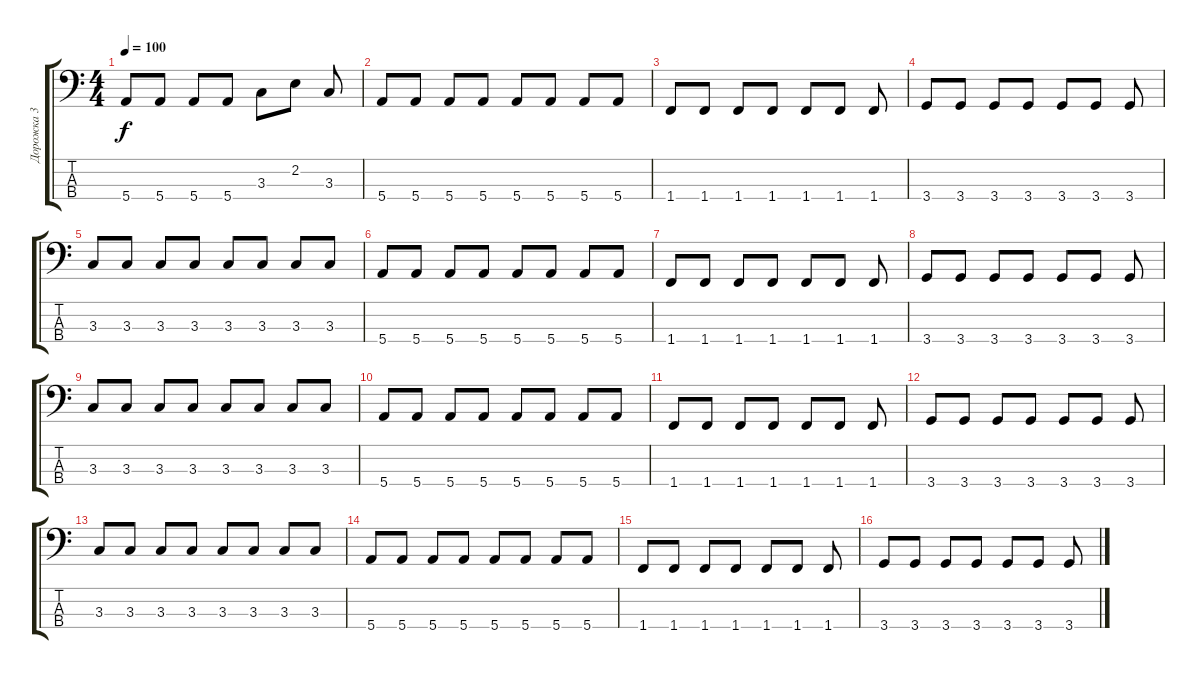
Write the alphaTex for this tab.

\track ("Дорожка 3" "Дорожка 3") {instrument electricbassfinger}
\staff {score tabs}
\tuning (G2 D2 A1 E1) {hide}
\ts (4 4)
\tempo 100
\clef f4
\ks c
5.4.8{dy f} 5.4.8 5.4.8 5.4.8 3.3.8 2.2.8 3.3.8 |
5.4.8 5.4.8 5.4.8 5.4.8 5.4.8 5.4.8 5.4.8 5.4.8 |
1.4.8 1.4.8 1.4.8 1.4.8 1.4.8 1.4.8 1.4.8 |
3.4.8 3.4.8 3.4.8 3.4.8 3.4.8 3.4.8 3.4.8 |
3.3.8 3.3.8 3.3.8 3.3.8 3.3.8 3.3.8 3.3.8 3.3.8 |
5.4.8 5.4.8 5.4.8 5.4.8 5.4.8 5.4.8 5.4.8 5.4.8 |
1.4.8 1.4.8 1.4.8 1.4.8 1.4.8 1.4.8 1.4.8 |
3.4.8 3.4.8 3.4.8 3.4.8 3.4.8 3.4.8 3.4.8 |
3.3.8 3.3.8 3.3.8 3.3.8 3.3.8 3.3.8 3.3.8 3.3.8 |
5.4.8 5.4.8 5.4.8 5.4.8 5.4.8 5.4.8 5.4.8 5.4.8 |
1.4.8 1.4.8 1.4.8 1.4.8 1.4.8 1.4.8 1.4.8 |
3.4.8 3.4.8 3.4.8 3.4.8 3.4.8 3.4.8 3.4.8 |
3.3.8 3.3.8 3.3.8 3.3.8 3.3.8 3.3.8 3.3.8 3.3.8 |
5.4.8 5.4.8 5.4.8 5.4.8 5.4.8 5.4.8 5.4.8 5.4.8 |
1.4.8 1.4.8 1.4.8 1.4.8 1.4.8 1.4.8 1.4.8 |
3.4.8 3.4.8 3.4.8 3.4.8 3.4.8 3.4.8 3.4.8
